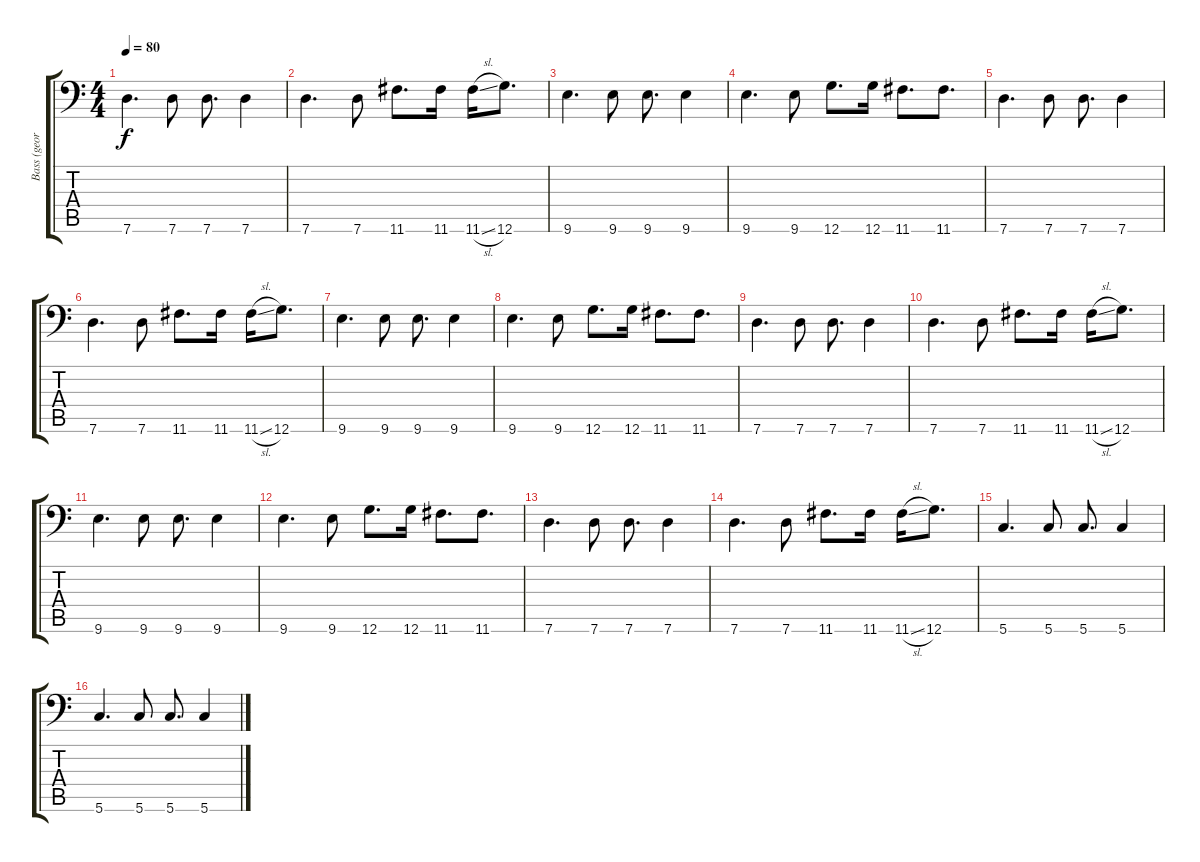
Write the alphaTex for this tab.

\track ("Bass (georg holm)" "Bass (geor") {instrument electricguitarjazz}
\staff {score tabs}
\tuning (E4 B3 G3 D3 A2 G1) {hide}
\ts (4 4)
\tempo 80
\clef f4
\ks c
7.6.4{d dy f} 7.6.8 7.6.8{d} 7.6.4 |
7.6.4{d} 7.6.8 11.6.8{d} 11.6.16 11.6{sl}.16 12.6.8{d} |
9.6.4{d} 9.6.8 9.6.8{d} 9.6.4 |
9.6.4{d} 9.6.8 12.6.8{d} 12.6.16 11.6.8{d} 11.6.8{d} |
7.6.4{d} 7.6.8 7.6.8{d} 7.6.4 |
7.6.4{d} 7.6.8 11.6.8{d} 11.6.16 11.6{sl}.16 12.6.8{d} |
9.6.4{d} 9.6.8 9.6.8{d} 9.6.4 |
9.6.4{d} 9.6.8 12.6.8{d} 12.6.16 11.6.8{d} 11.6.8{d} |
7.6.4{d} 7.6.8 7.6.8{d} 7.6.4 |
7.6.4{d} 7.6.8 11.6.8{d} 11.6.16 11.6{sl}.16 12.6.8{d} |
9.6.4{d} 9.6.8 9.6.8{d} 9.6.4 |
9.6.4{d} 9.6.8 12.6.8{d} 12.6.16 11.6.8{d} 11.6.8{d} |
7.6.4{d} 7.6.8 7.6.8{d} 7.6.4 |
7.6.4{d} 7.6.8 11.6.8{d} 11.6.16 11.6{sl}.16 12.6.8{d} |
5.6.4{d} 5.6.8 5.6.8{d} 5.6.4 |
5.6.4{d} 5.6.8 5.6.8{d} 5.6.4
